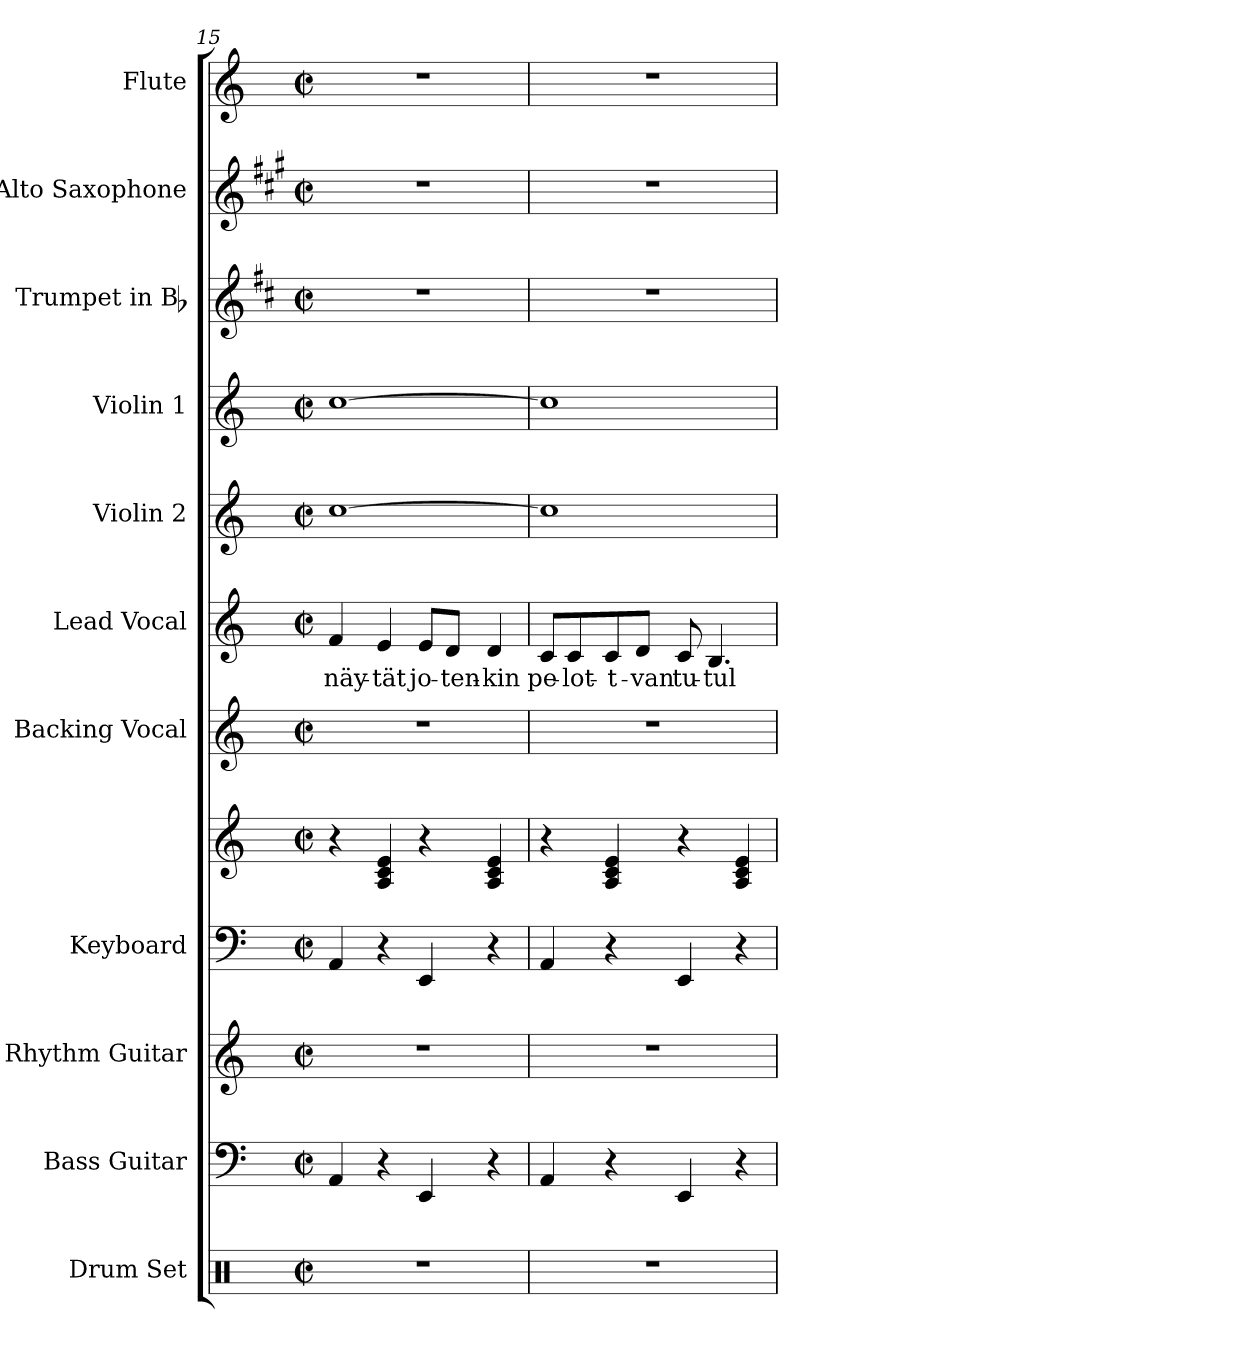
**kern	**kern	**kern	**kern	**kern	**kern	**kern	**text	**kern	**kern	**kern	**kern	**kern
*part11	*part10	*part9	*part8	*part8	*part7	*part6	*part6	*part5	*part4	*part3	*part2	*part1
*staff12	*staff11	*staff10	*staff9	*staff8	*staff7	*staff6	*staff6	*staff5	*staff4	*staff3	*staff2	*staff1
*I"Drum Set	*I"Bass Guitar	*I"Rhythm Guitar	*I"Keyboard	*	*I"Backing Vocal	*I"Lead Vocal	*	*I"Violin 2	*I"Violin 1	*I"Trumpet in Bb	*I"Alto Saxophone	*I"Flute
*I'Dr.	*I'Bass	*I'Rhy.	*I'Kbd.	*	*	*	*	*I'Vln. 2	*I'Vln. 1	*I'Tpt.	*I'Alto Sax.	*I'Fl.
!!LO:LB:g=z
*clefX	*clefF4	*clefG2	*clefF4	*clefG2	*clefG2	*clefG2	*	*clefG2	*clefG2	*clefG2	*clefG2	*clefG2
*	*ITrd7c12	*ITrd7c12	*	*	*	*	*	*	*	*ITrd1c2	*ITrd5c9	*
*k[]	*k[]	*k[]	*k[]	*k[]	*k[]	*k[]	*	*k[]	*k[]	*k[]	*k[]	*k[]
*C:	*C:	*C:	*C:	*C:	*C:	*C:	*	*C:	*C:	*C:	*C:	*C:
*M2/2	*M2/2	*M2/2	*M2/2	*M2/2	*M2/2	*M2/2	*	*M2/2	*M2/2	*M2/2	*M2/2	*M2/2
*met(c|)	*met(c|)	*met(c|)	*met(c|)	*met(c|)	*met(c|)	*met(c|)	*	*met(c|)	*met(c|)	*met(c|)	*met(c|)	*met(c|)
=15	=15	=15	=15	=15	=15	=15	=15	=15	=15	=15	=15	=15
!	!	!	!	!	!	!	!LO:LY:b:color=#000000	!	!	!	!	!
1r	4AAAi/	1r	4AAi/	4r	1r	4fi/	näy-	[>1cci	[>1cci	1r	1r	1r
!	!	!	!	!	!	!	!LO:LY:b:color=#000000	!	!	!	!	!
.	4r	.	4r	4Ai/ 4ci 4ei	.	4ei/	-tät	.	.	.	.	.
!	!	!	!	!	!	!	!LO:LY:b:color=#000000	!	!	!	!	!
.	4EEEi/	.	4EEi/	4r	.	8ei/L	jo-	.	.	.	.	.
!	!	!	!	!	!	!	!LO:LY:b:color=#000000	!	!	!	!	!
.	.	.	.	.	.	8di/J	-ten-	.	.	.	.	.
!	!	!	!	!	!	!	!LO:LY:b:color=#000000	!	!	!	!	!
.	4r	.	4r	4Ai/ 4ci 4ei	.	4di/	-kin	.	.	.	.	.
=16	=16	=16	=16	=16	=16	=16	=16	=16	=16	=16	=16	=16
!	!	!	!	!	!	!	!LO:LY:b:color=#000000	!	!	!	!	!
1r	4AAAi/	1r	4AAi/	4r	1r	8ci/L	pe-	1cci]	1cci]	1r	1r	1r
!	!	!	!	!	!	!	!LO:LY:b:color=#000000	!	!	!	!	!
.	.	.	.	.	.	8ci/	-lot-	.	.	.	.	.
!	!	!	!	!	!	!	!LO:LY:b:color=#000000	!	!	!	!	!
.	4r	.	4r	4Ai/ 4ci 4ei	.	8ci/	-t-	.	.	.	.	.
!	!	!	!	!	!	!	!LO:LY:b:color=#000000	!	!	!	!	!
.	.	.	.	.	.	8di/J	-van	.	.	.	.	.
!	!	!	!	!	!	!	!LO:LY:b:color=#000000	!	!	!	!	!
.	4EEEi/	.	4EEi/	4r	.	8ci/	tu-	.	.	.	.	.
!	!	!	!	!	!	!	!LO:LY:b:color=#000000	!	!	!	!	!
.	.	.	.	.	.	4.Bi/	-tul-	.	.	.	.	.
.	4r	.	4r	4Ai/ 4ci 4ei	.	.	.	.	.	.	.	.
=	=	=	=	=	=	=	=	=	=	=	=	=
*-	*-	*-	*-	*-	*-	*-	*-	*-	*-	*-	*-	*-
